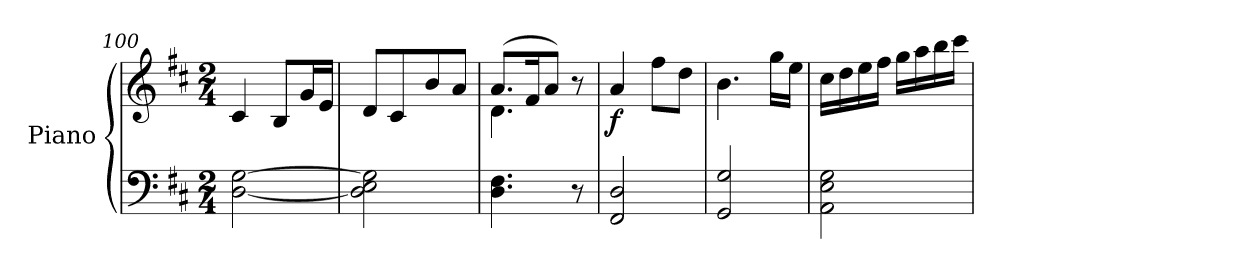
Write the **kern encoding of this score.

**kern	**kern	**dynam
*part1	*part1	*part1
*staff2	*staff1	*staff1/2
*I"Piano	*	*
*I'Pno.	*	*
*clefF4	*clefG2	*
*k[f#c#]	*k[f#c#]	*
*M2/4	*M2/4	*
=100	=100	=100
[2D\ [2G\	4c#/	.
.	8B/L	.
.	16g/L	.
.	16e/JJ	.
!!LO:LB:g=z
=101	=101	=101
*	*^	*
2D\] 2E\ 2G\]	8d/L	8ryy	.
.	8c#/	4.c#\yy	.
.	8b/	.	.
.	8a/J	.	.
=102	=102	=102	=102
4.D\ 4.F#\	(>8.a/L	4.d\	.
.	16f#/K	.	.
.	8a/J)	.	.
8r	8r	8ryy	.
=103	=103	=103	=103
!	!	!	!LO:DY:b
*	*v	*v	*
2FF#/ 2D/	4a/	f
.	8ff#\L	.
.	8dd\J	.
=104	=104	=104
2GG/ 2G/	4.b\	.
.	16gg\LL	.
.	16ee\JJ	.
=105	=105	=105
2AA\ 2E\ 2G\	16cc#\LL	.
.	16dd\	.
.	16ee\	.
.	16ff#\JJ	.
.	16gg\LL	.
.	16aa\	.
.	16bb\	.
.	16ccc#\JJ	.
=	=	=
*-	*-	*-
